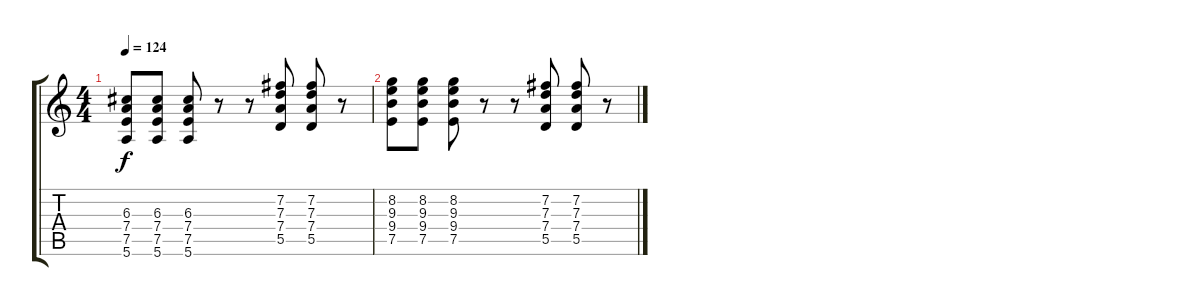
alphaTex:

\track "" {instrument electricguitarjazz}
\staff {score tabs}
\tuning (E4 B3 G3 D3 A2 E2) {hide}
\ts (4 4)
\tempo 124
\clef g2
\ks c
(6.3 7.4 7.5 5.6).8{dy f} (6.3 7.4 7.5 5.6).8 (6.3 7.4 7.5 5.6).8 r.8 r.8 (7.2 7.3 7.4 5.5).8 (7.2 7.3 7.4 5.5).8 r.8 |
(8.2 9.3 9.4 7.5).8 (8.2 9.3 9.4 7.5).8 (8.2 9.3 9.4 7.5).8 r.8 r.8 (7.2 7.3 7.4 5.5).8 (7.2 7.3 7.4 5.5).8 r.8
